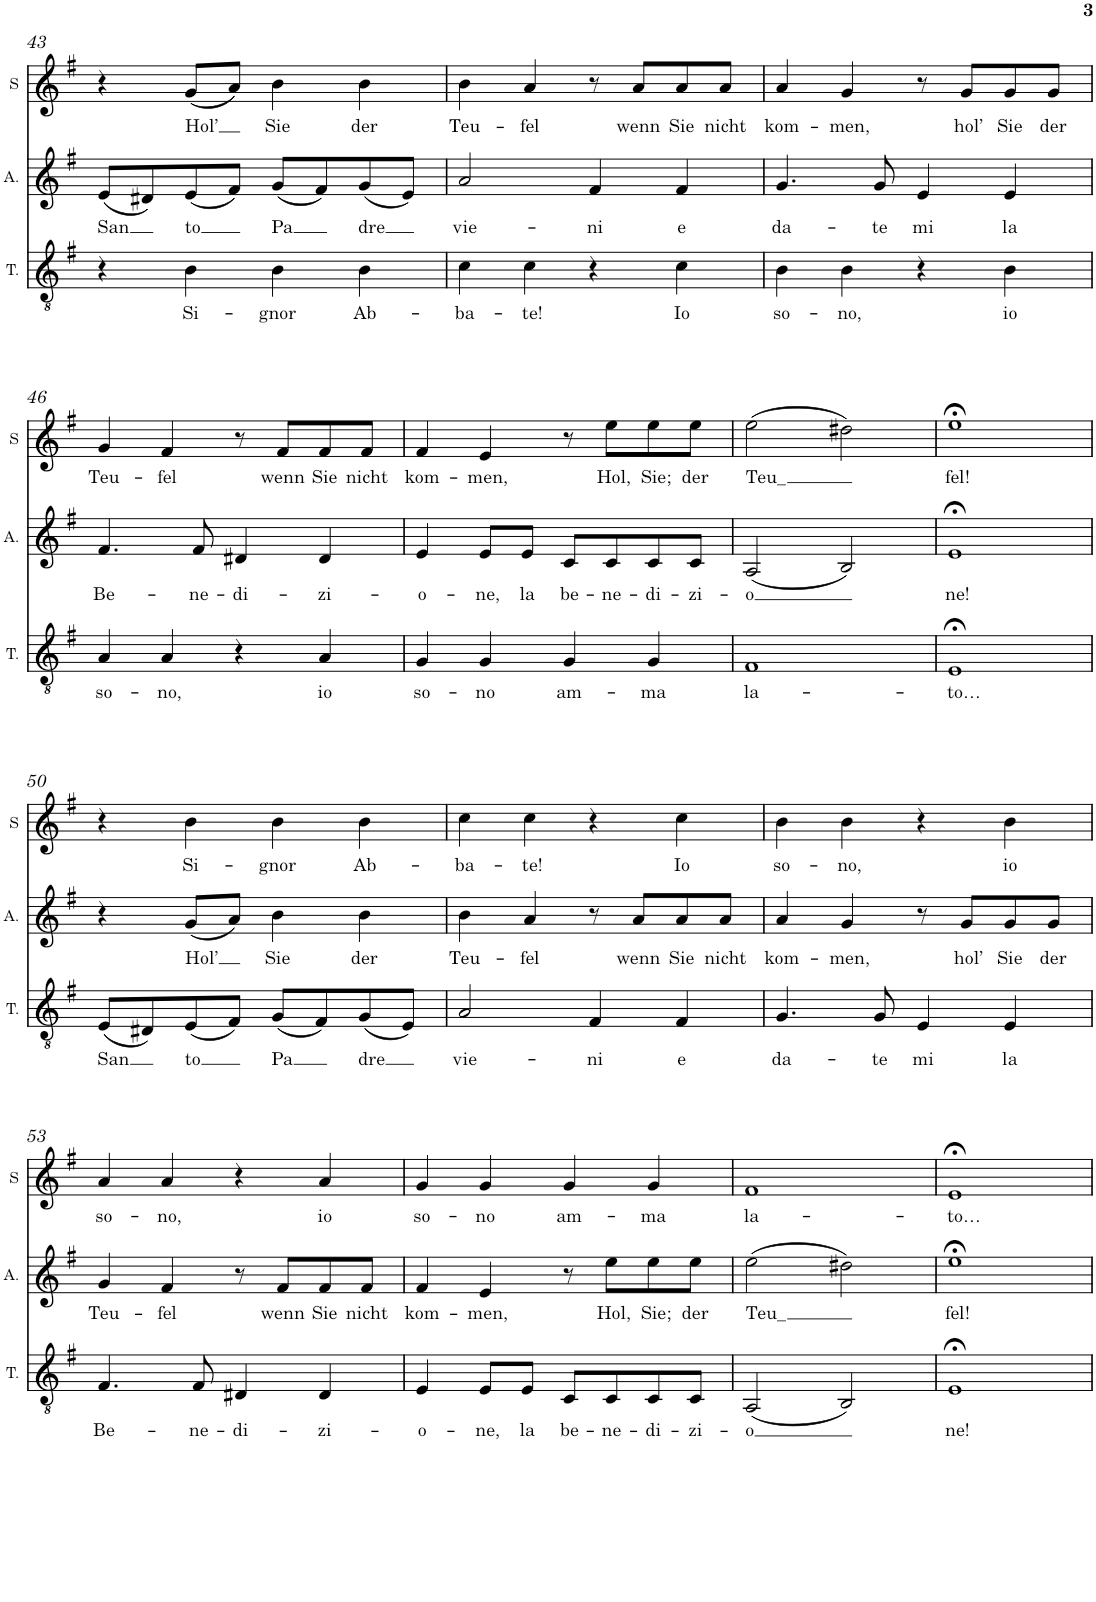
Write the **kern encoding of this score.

**kern	**text	**kern	**text	**kern	**text
*part3	*part3	*part2	*part2	*part1	*part1
*staff3	*staff3	*staff2	*staff2	*staff1	*staff1
*I"Ténor	*	*I"Alto	*	*I"Soprano	*
*I'T.	*	*I'A.	*	*I'S	*
!!LO:PB:g=z
*clefGv2	*	*clefG2	*	*clefG2	*
*	*	*Trd1c2	*	*	*
*k[f#]	*	*k[f#]	*	*k[f#]	*
*G:	*	*G:	*	*G:	*
*M2/2	*	*M2/2	*	*M2/2	*
*met(c|)	*	*met(c|)	*	*met(c|)	*
=43	=43	=43	=43	=43	=43
!	!	!	!LO:LY:b	!	!
4r	.	(8e/L	-San	4r	.
.	.	8d#X/)	.	.	.
!	!LO:LY:b	!	!LO:LY:b	!	!LO:LY:b
4B\	Si-	(8e/	to	(8g/L	Hol’
.	.	8f#/J)	.	8a/J)	.
!	!LO:LY:b	!	!LO:LY:b	!	!LO:LY:b
4B\	-gnor	(8g/L	-Pa	4b\	Sie
.	.	8f#/)	.	.	.
!	!LO:LY:b	!	!LO:LY:b	!	!LO:LY:b
4B\	Ab-	(8g/	dre	4b\	der
.	.	8e/J)	.	.	.
=44	=44	=44	=44	=44	=44
!	!LO:LY:b	!	!LO:LY:b	!	!LO:LY:b
4c\	-ba-	2a/	vie-	4b\	Teu-
!	!LO:LY:b	!	!	!	!LO:LY:b
4c\	-te!	.	.	4a/	-fel
!	!	!	!LO:LY:b	!	!
4r	.	4f#/	-ni	8r	.
!	!	!	!	!	!LO:LY:b
.	.	.	.	8a/L	wenn
!	!LO:LY:b	!	!LO:LY:b	!	!LO:LY:b
4c\	Io	4f#/	e	8a/	Sie
!	!	!	!	!	!LO:LY:b
.	.	.	.	8a/J	nicht
=45	=45	=45	=45	=45	=45
!	!LO:LY:b	!	!LO:LY:b	!	!LO:LY:b
4B\	so-	4.g/	da-	4a/	kom-
!	!LO:LY:b	!	!	!	!LO:LY:b
4B\	-no,	.	.	4g/	-men,
!	!	!	!LO:LY:b	!	!
.	.	8g/	-te	.	.
!	!	!	!LO:LY:b	!	!
4r	.	4e/	mi	8r	.
!	!	!	!	!	!LO:LY:b
.	.	.	.	8g/L	hol’
!	!LO:LY:b	!	!LO:LY:b	!	!LO:LY:b
4B\	io	4e/	la	8g/	Sie
!	!	!	!	!	!LO:LY:b
.	.	.	.	8g/J	der
!!LO:LB:g=z
=46	=46	=46	=46	=46	=46
!	!LO:LY:b	!	!LO:LY:b	!	!LO:LY:b
4A/	so-	4.f#/	Be-	4g/	Teu-
!	!LO:LY:b	!	!	!	!LO:LY:b
4A/	-no,	.	.	4f#/	-fel
!	!	!	!LO:LY:b	!	!
.	.	8f#/	-ne-	.	.
!	!	!	!LO:LY:b	!	!
4r	.	4d#X/	-di-	8r	.
!	!	!	!	!	!LO:LY:b
.	.	.	.	8f#/L	wenn
!	!LO:LY:b	!	!LO:LY:b	!	!LO:LY:b
4A/	io	4d#/	-zi-	8f#/	Sie
!	!	!	!	!	!LO:LY:b
.	.	.	.	8f#/J	nicht
=47	=47	=47	=47	=47	=47
!	!LO:LY:b	!	!LO:LY:b	!	!LO:LY:b
4G/	so-	4e/	-o-	4f#/	kom-
!	!LO:LY:b	!	!LO:LY:b	!	!LO:LY:b
4G/	-no	8e/L	-ne,	4e/	-men,
!	!	!	!LO:LY:b	!	!
.	.	8e/J	la	.	.
!	!LO:LY:b	!	!LO:LY:b	!	!
4G/	am-	8c/L	be-	8r	.
!	!	!	!LO:LY:b	!	!LO:LY:b
.	.	8c/	-ne-	8ee\L	Hol,
!	!LO:LY:b	!	!LO:LY:b	!	!LO:LY:b
4G/	-ma	8c/	-di-	8ee\	Sie;
!	!	!	!LO:LY:b	!	!LO:LY:b
.	.	8c/J	-zi-	8ee\J	der
=48	=48	=48	=48	=48	=48
!	!LO:LY:b	!	!LO:LY:b	!	!LO:LY:b
1F#	la-	(2A/	-o	(2ee\	Teu_
.	.	2B/)	.	2dd#X\)	.
=49	=49	=49	=49	=49	=49
!	!LO:LY:b	!	!LO:LY:b	!	!LO:LY:b
1E;<	-to…	1e;<	ne!	1ee;<	fel!
!!LO:LB:g=z
=50	=50	=50	=50	=50	=50
!	!LO:LY:b	!	!	!	!
(8E/L	-San	4r	.	4r	.
8D#X/)	.	.	.	.	.
!	!LO:LY:b	!	!LO:LY:b	!	!LO:LY:b
(8E/	to	(8g/L	Hol’	4b\	Si-
8F#/J)	.	8a/J)	.	.	.
!	!LO:LY:b	!	!LO:LY:b	!	!LO:LY:b
(8G/L	-Pa	4b\	Sie	4b\	-gnor
8F#/)	.	.	.	.	.
!	!LO:LY:b	!	!LO:LY:b	!	!LO:LY:b
(8G/	dre	4b\	der	4b\	Ab-
8E/J)	.	.	.	.	.
=51	=51	=51	=51	=51	=51
!	!LO:LY:b	!	!LO:LY:b	!	!LO:LY:b
2A/	vie-	4b\	Teu-	4cc\	-ba-
!	!	!	!LO:LY:b	!	!LO:LY:b
.	.	4a/	-fel	4cc\	-te!
!	!LO:LY:b	!	!	!	!
4F#/	-ni	8r	.	4r	.
!	!	!	!LO:LY:b	!	!
.	.	8a/L	wenn	.	.
!	!LO:LY:b	!	!LO:LY:b	!	!LO:LY:b
4F#/	e	8a/	Sie	4cc\	Io
!	!	!	!LO:LY:b	!	!
.	.	8a/J	nicht	.	.
=52	=52	=52	=52	=52	=52
!	!LO:LY:b	!	!LO:LY:b	!	!LO:LY:b
4.G/	da-	4a/	kom-	4b\	so-
!	!	!	!LO:LY:b	!	!LO:LY:b
.	.	4g/	-men,	4b\	-no,
!	!LO:LY:b	!	!	!	!
8G/	-te	.	.	.	.
!	!LO:LY:b	!	!	!	!
4E/	mi	8r	.	4r	.
!	!	!	!LO:LY:b	!	!
.	.	8g/L	hol’	.	.
!	!LO:LY:b	!	!LO:LY:b	!	!LO:LY:b
4E/	la	8g/	Sie	4b\	io
!	!	!	!LO:LY:b	!	!
.	.	8g/J	der	.	.
!!LO:LB:g=z
=53	=53	=53	=53	=53	=53
!	!LO:LY:b	!	!LO:LY:b	!	!LO:LY:b
4.F#/	Be-	4g/	Teu-	4a/	so-
!	!	!	!LO:LY:b	!	!LO:LY:b
.	.	4f#/	-fel	4a/	-no,
!	!LO:LY:b	!	!	!	!
8F#/	-ne-	.	.	.	.
!	!LO:LY:b	!	!	!	!
4D#X/	-di-	8r	.	4r	.
!	!	!	!LO:LY:b	!	!
.	.	8f#/L	wenn	.	.
!	!LO:LY:b	!	!LO:LY:b	!	!LO:LY:b
4D#/	-zi-	8f#/	Sie	4a/	io
!	!	!	!LO:LY:b	!	!
.	.	8f#/J	nicht	.	.
=54	=54	=54	=54	=54	=54
!	!LO:LY:b	!	!LO:LY:b	!	!LO:LY:b
4E/	-o-	4f#/	kom-	4g/	so-
!	!LO:LY:b	!	!LO:LY:b	!	!LO:LY:b
8E/L	-ne,	4e/	-men,	4g/	-no
!	!LO:LY:b	!	!	!	!
8E/J	la	.	.	.	.
!	!LO:LY:b	!	!	!	!LO:LY:b
8C/L	be-	8r	.	4g/	am-
!	!LO:LY:b	!	!LO:LY:b	!	!
8C/	-ne-	8ee\L	Hol,	.	.
!	!LO:LY:b	!	!LO:LY:b	!	!LO:LY:b
8C/	-di-	8ee\	Sie;	4g/	-ma
!	!LO:LY:b	!	!LO:LY:b	!	!
8C/J	-zi-	8ee\J	der	.	.
=55	=55	=55	=55	=55	=55
!	!LO:LY:b	!	!LO:LY:b	!	!LO:LY:b
(2AA/	-o	(2ee\	Teu_	1f#	la-
2BB/)	.	2dd#X\)	.	.	.
=56	=56	=56	=56	=56	=56
!	!LO:LY:b	!	!LO:LY:b	!	!LO:LY:b
1E;<	ne!	1ee;<	fel!	1e;<	-to…
=	=	=	=	=	=
*-	*-	*-	*-	*-	*-
